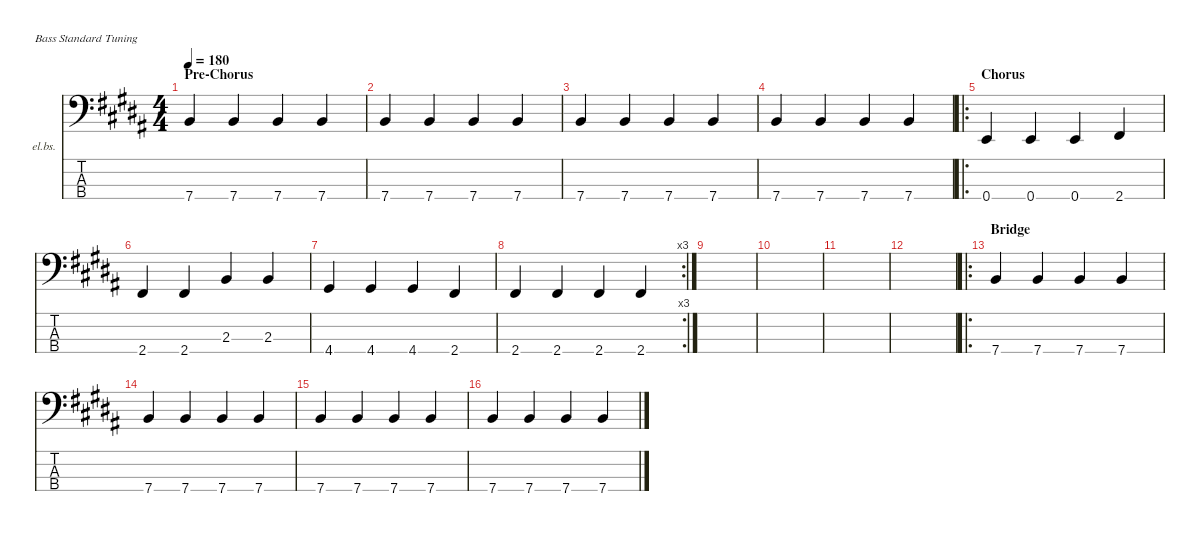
\defaultSystemsLayout 4
\hideDynamics
\bracketExtendMode nobrackets
\firstSystemTrackNameOrientation horizontal
\otherSystemsTrackNameOrientation horizontal
\track ("Bass" "el.bs.") {instrument electricbassfinger}
\staff {score tabs}
\tuning (G2 D2 A1 E1)
\ts (4 4)
\section ("" "Pre-Chorus")
\tempo 180
\clef f4
\ks b
7.4.4{dy mf} 7.4.4 7.4.4 7.4.4 |
7.4.4 7.4.4 7.4.4 7.4.4 |
7.4.4 7.4.4 7.4.4 7.4.4 |
7.4.4 7.4.4 7.4.4 7.4.4 |
\ro
\section ("" "Chorus")
0.4.4 0.4.4 0.4.4 2.4.4 |
2.4.4 2.4.4 2.3.4 2.3.4 |
4.4.4 4.4.4 4.4.4 2.4.4 |
\rc 3
2.4.4 2.4.4 2.4.4 2.4.4 |
|
|
|
|
\ro
\section ("" "Bridge")
7.4.4 7.4.4 7.4.4 7.4.4 |
7.4.4 7.4.4 7.4.4 7.4.4 |
7.4.4 7.4.4 7.4.4 7.4.4 |
7.4.4 7.4.4 7.4.4 7.4{sl}.4
